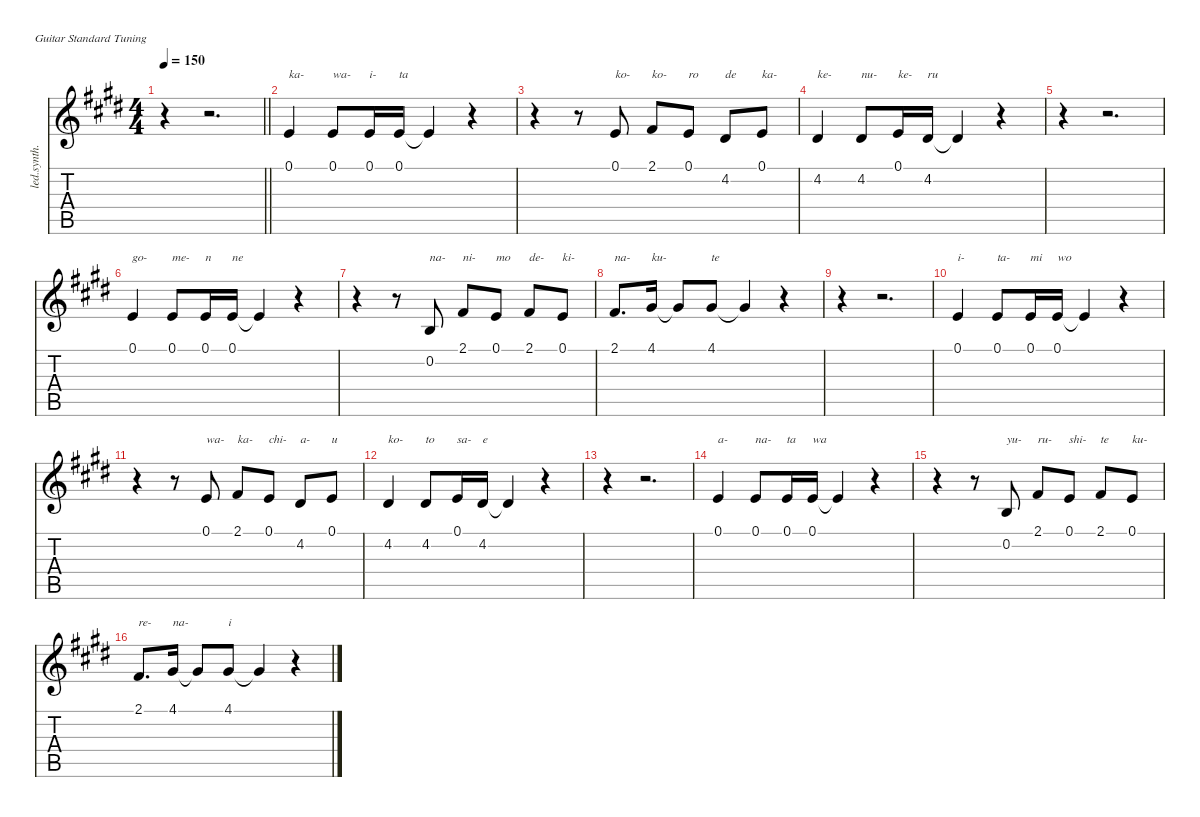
\defaultSystemsLayout 4
\hideDynamics
\bracketExtendMode nobrackets
\track (" (Voice)" "led.synth.") {instrument lead2sawtooth}
\staff {score tabs}
\tuning (E4 B3 G3 D3 A2 E2)
\ts (4 4)
\tempo 150
\clef g2
\barLineRight lightlight
\ks c#minor
r.4{dy f} r.2{d} |
0.1{acc forcenatural}.4{txt "ka-"} 0.1{acc forcenatural}.8{txt "wa-"} 0.1{acc forcenatural}.16{txt "i-"} 0.1{acc forcenatural}.16{txt "ta"} 0.1{t acc forcenatural}.4 r.4 |
r.4 r.8 0.1{acc forcenatural}.8{txt "ko-"} 2.1{acc #}.8{txt "ko-"} 0.1{acc forcenatural}.8{txt "ro"} 4.2{acc #}.8{txt "de"} 0.1{acc forcenatural}.8{txt "ka-"} |
4.2{acc #}.4{txt "ke-"} 4.2{acc #}.8{txt "nu-"} 0.1{acc forcenatural}.16{txt "ke-"} 4.2{acc #}.16{txt "ru"} 4.2{t acc #}.4 r.4 |
r.4 r.2{d} |
0.1{acc forcenatural}.4{txt "go-"} 0.1{acc forcenatural}.8{txt "me-"} 0.1{acc forcenatural}.16{txt "n"} 0.1{acc forcenatural}.16{txt "ne"} 0.1{t acc forcenatural}.4 r.4 |
r.4 r.8 0.2{acc forcenatural}.8{txt "na-"} 2.1{acc #}.8{txt "ni-"} 0.1{acc forcenatural}.8{txt "mo"} 2.1{acc #}.8{txt "de-"} 0.1{acc forcenatural}.8{txt "ki-"} |
2.1{acc #}.8{d txt "na-"} 4.1{acc #}.16{txt "ku-"} 4.1{t acc #}.8 4.1{acc #}.8{txt "te"} 4.1{t acc #}.4 r.4 |
r.4 r.2{d} |
0.1{acc forcenatural}.4{txt "i-"} 0.1{acc forcenatural}.8{txt "ta-"} 0.1{acc forcenatural}.16{txt "mi"} 0.1{acc forcenatural}.16{txt "wo"} 0.1{t acc forcenatural}.4 r.4 |
r.4 r.8 0.1{acc forcenatural}.8{txt "wa-"} 2.1{acc #}.8{txt "ka-"} 0.1{acc forcenatural}.8{txt "chi-"} 4.2{acc #}.8{txt "a-"} 0.1{acc forcenatural}.8{txt "u"} |
4.2{acc #}.4{txt "ko-"} 4.2{acc #}.8{txt "to"} 0.1{acc forcenatural}.16{txt "sa-"} 4.2{acc #}.16{txt "e"} 4.2{t acc #}.4 r.4 |
r.4 r.2{d} |
0.1{acc forcenatural}.4{txt "a-"} 0.1{acc forcenatural}.8{txt "na-"} 0.1{acc forcenatural}.16{txt "ta"} 0.1{acc forcenatural}.16{txt "wa"} 0.1{t acc forcenatural}.4 r.4 |
r.4 r.8 0.2{acc forcenatural}.8{txt "yu-"} 2.1{acc #}.8{txt "ru-"} 0.1{acc forcenatural}.8{txt "shi-"} 2.1{acc #}.8{txt "te"} 0.1{acc forcenatural}.8{txt "ku-"} |
2.1{acc #}.8{d txt "re-"} 4.1{acc #}.16{txt "na-"} 4.1{t acc #}.8 4.1{acc #}.8{txt "i"} 4.1{t acc #}.4 r.4
